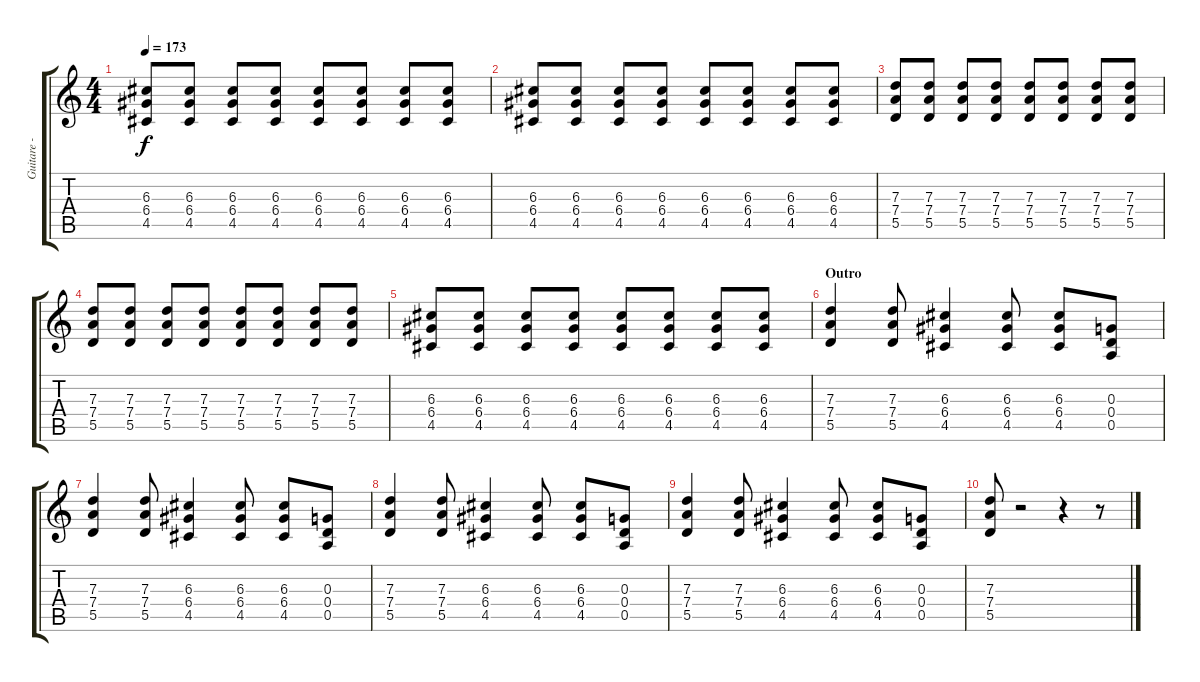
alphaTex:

\track ("Guitare - Yann" "Guitare - ") {instrument overdrivenguitar}
\staff {score tabs}
\tuning (E4 B3 G3 D3 A2 E2) {hide}
\ts (4 4)
\tempo 173
\clef g2
\ks c
(6.3 6.4 4.5).8{dy f} (6.3 6.4 4.5).8 (6.3 6.4 4.5).8 (6.3 6.4 4.5).8 (6.3 6.4 4.5).8 (6.3 6.4 4.5).8 (6.3 6.4 4.5).8 (6.3 6.4 4.5).8 |
(6.3 6.4 4.5).8 (6.3 6.4 4.5).8 (6.3 6.4 4.5).8 (6.3 6.4 4.5).8 (6.3 6.4 4.5).8 (6.3 6.4 4.5).8 (6.3 6.4 4.5).8 (6.3 6.4 4.5).8 |
(7.3 7.4 5.5).8 (7.3 7.4 5.5).8 (7.3 7.4 5.5).8 (7.3 7.4 5.5).8 (7.3 7.4 5.5).8 (7.3 7.4 5.5).8 (7.3 7.4 5.5).8 (7.3 7.4 5.5).8 |
(7.3 7.4 5.5).8 (7.3 7.4 5.5).8 (7.3 7.4 5.5).8 (7.3 7.4 5.5).8 (7.3 7.4 5.5).8 (7.3 7.4 5.5).8 (7.3 7.4 5.5).8 (7.3 7.4 5.5).8 |
(6.3 6.4 4.5).8 (6.3 6.4 4.5).8 (6.3 6.4 4.5).8 (6.3 6.4 4.5).8 (6.3 6.4 4.5).8 (6.3 6.4 4.5).8 (6.3 6.4 4.5).8 (6.3 6.4 4.5).8 |
\section ("" "Outro")
(7.3 7.4 5.5).4 (7.3 7.4 5.5).8 (6.3 6.4 4.5).4 (6.3 6.4 4.5).8 (6.3 6.4 4.5).8 (0.3 0.4 0.5).8 |
(7.3 7.4 5.5).4 (7.3 7.4 5.5).8 (6.3 6.4 4.5).4 (6.3 6.4 4.5).8 (6.3 6.4 4.5).8 (0.3 0.4 0.5).8 |
(7.3 7.4 5.5).4 (7.3 7.4 5.5).8 (6.3 6.4 4.5).4 (6.3 6.4 4.5).8 (6.3 6.4 4.5).8 (0.3 0.4 0.5).8 |
(7.3 7.4 5.5).4 (7.3 7.4 5.5).8 (6.3 6.4 4.5).4 (6.3 6.4 4.5).8 (6.3 6.4 4.5).8 (0.3 0.4 0.5).8 |
(7.3 7.4 5.5).8 r.2 r.4 r.8
